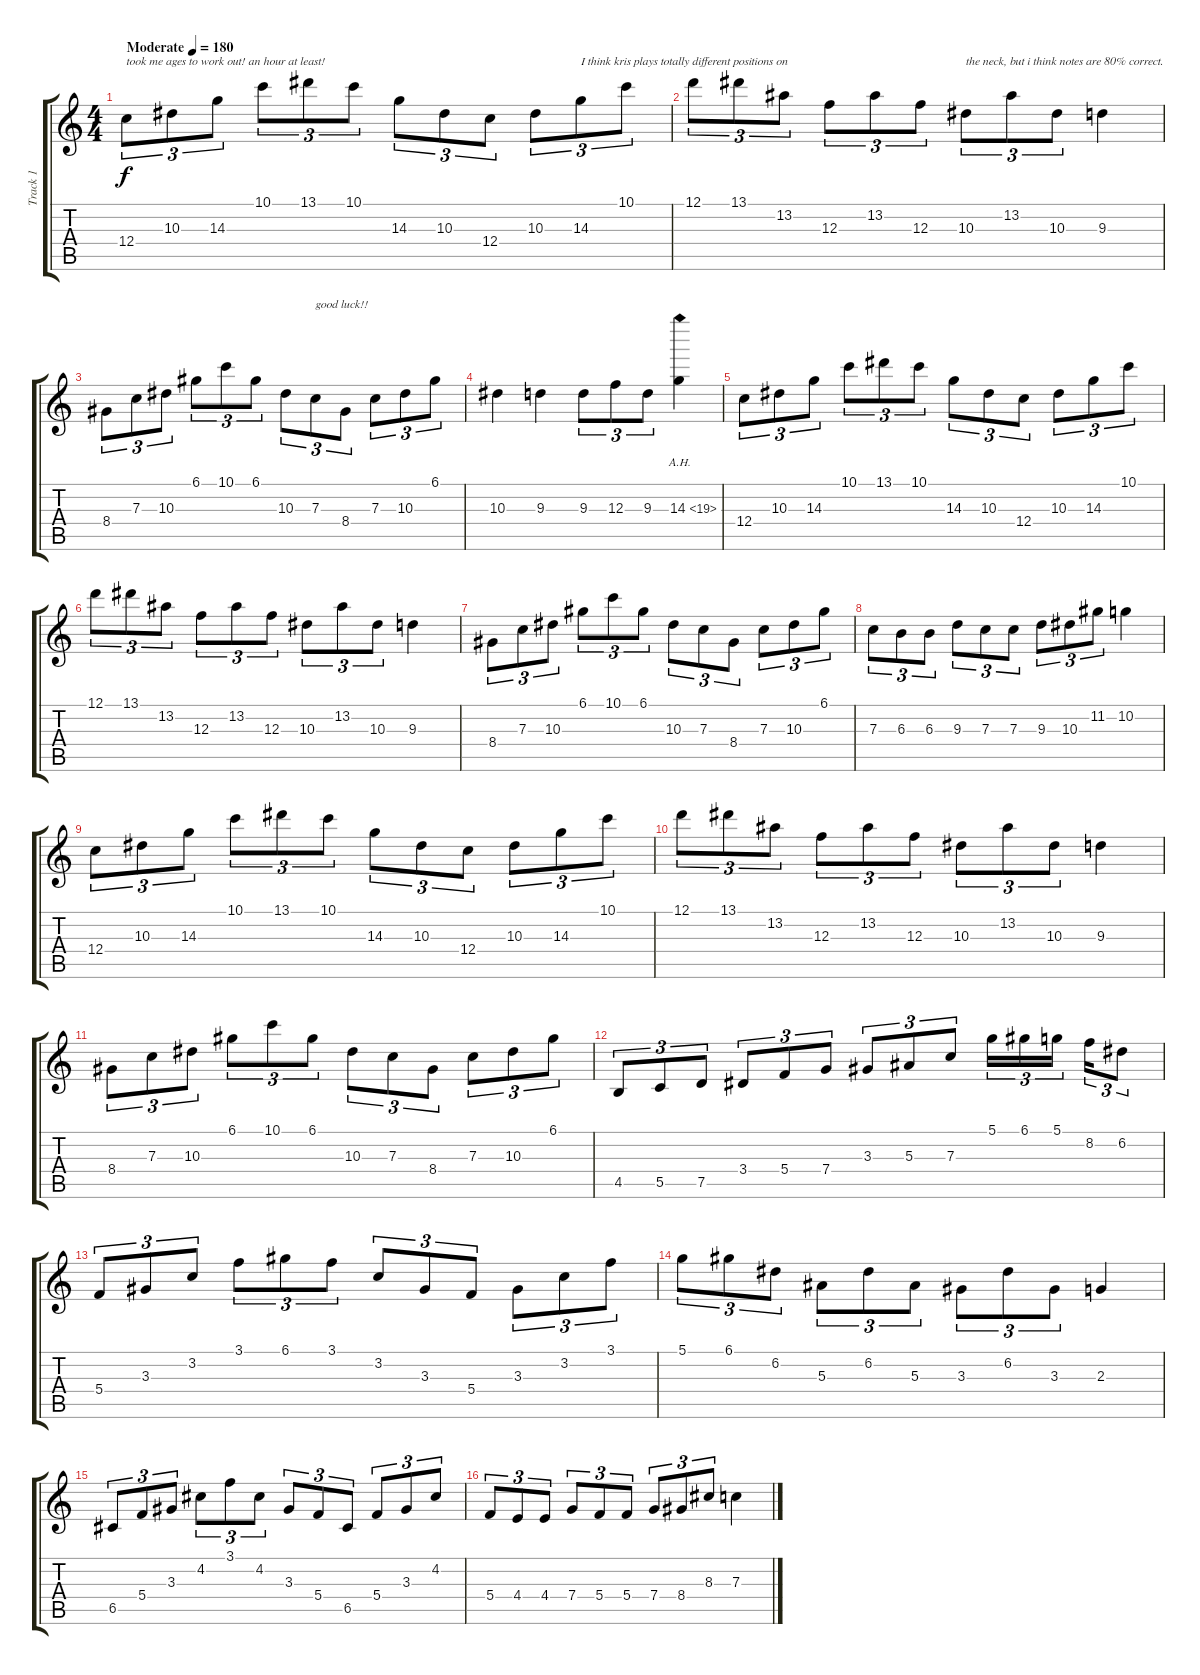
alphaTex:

\track ("Track 1" "Track 1") {instrument distortionguitar}
\staff {score tabs}
\tuning (D4 A3 F3 C3 G2 C2) {hide}
\ts (4 4)
\tempo (180 "Moderate")
\clef g2
\ks c
12.4.8{tu (3 2) txt "took me ages to work out! an hour at least!" dy f instrument distortionguitar} 10.3.8{tu (3 2)} 14.3.8{tu (3 2)} 10.1.8{tu (3 2)} 13.1.8{tu (3 2)} 10.1.8{tu (3 2)} 14.3.8{tu (3 2)} 10.3.8{tu (3 2)} 12.4.8{tu (3 2)} 10.3.8{tu (3 2)} 14.3.8{tu (3 2) txt "I think kris plays totally different positions on "} 10.1.8{tu (3 2)} |
12.1.8{tu (3 2)} 13.1.8{tu (3 2)} 13.2.8{tu (3 2)} 12.3.8{tu (3 2)} 13.2.8{tu (3 2)} 12.3.8{tu (3 2)} 10.3.8{tu (3 2) txt "the neck, but i think notes are 80% correct."} 13.2.8{tu (3 2)} 10.3.8{tu (3 2)} 9.3.4 |
8.4.8{tu (3 2)} 7.3.8{tu (3 2)} 10.3.8{tu (3 2)} 6.1.8{tu (3 2)} 10.1.8{tu (3 2)} 6.1.8{tu (3 2)} 10.3.8{tu (3 2)} 7.3.8{tu (3 2) txt "good luck!!"} 8.4.8{tu (3 2)} 7.3.8{tu (3 2)} 10.3.8{tu (3 2)} 6.1.8{tu (3 2)} |
10.3.4 9.3.4 9.3.8{tu (3 2)} 12.3.8{tu (3 2)} 9.3.8{tu (3 2)} 14.3{ah 5}.4 |
12.4.8{tu (3 2)} 10.3.8{tu (3 2)} 14.3.8{tu (3 2)} 10.1.8{tu (3 2)} 13.1.8{tu (3 2)} 10.1.8{tu (3 2)} 14.3.8{tu (3 2)} 10.3.8{tu (3 2)} 12.4.8{tu (3 2)} 10.3.8{tu (3 2)} 14.3.8{tu (3 2)} 10.1.8{tu (3 2)} |
12.1.8{tu (3 2)} 13.1.8{tu (3 2)} 13.2.8{tu (3 2)} 12.3.8{tu (3 2)} 13.2.8{tu (3 2)} 12.3.8{tu (3 2)} 10.3.8{tu (3 2)} 13.2.8{tu (3 2)} 10.3.8{tu (3 2)} 9.3.4 |
8.4.8{tu (3 2)} 7.3.8{tu (3 2)} 10.3.8{tu (3 2)} 6.1.8{tu (3 2)} 10.1.8{tu (3 2)} 6.1.8{tu (3 2)} 10.3.8{tu (3 2)} 7.3.8{tu (3 2)} 8.4.8{tu (3 2)} 7.3.8{tu (3 2)} 10.3.8{tu (3 2)} 6.1.8{tu (3 2)} |
7.3.8{tu (3 2)} 6.3.8{tu (3 2)} 6.3.8{tu (3 2)} 9.3.8{tu (3 2)} 7.3.8{tu (3 2)} 7.3.8{tu (3 2)} 9.3.8{tu (3 2)} 10.3.8{tu (3 2)} 11.2.8{tu (3 2)} 10.2.4 |
12.4.8{tu (3 2)} 10.3.8{tu (3 2)} 14.3.8{tu (3 2)} 10.1.8{tu (3 2)} 13.1.8{tu (3 2)} 10.1.8{tu (3 2)} 14.3.8{tu (3 2)} 10.3.8{tu (3 2)} 12.4.8{tu (3 2)} 10.3.8{tu (3 2)} 14.3.8{tu (3 2)} 10.1.8{tu (3 2)} |
12.1.8{tu (3 2)} 13.1.8{tu (3 2)} 13.2.8{tu (3 2)} 12.3.8{tu (3 2)} 13.2.8{tu (3 2)} 12.3.8{tu (3 2)} 10.3.8{tu (3 2)} 13.2.8{tu (3 2)} 10.3.8{tu (3 2)} 9.3.4 |
8.4.8{tu (3 2)} 7.3.8{tu (3 2)} 10.3.8{tu (3 2)} 6.1.8{tu (3 2)} 10.1.8{tu (3 2)} 6.1.8{tu (3 2)} 10.3.8{tu (3 2)} 7.3.8{tu (3 2)} 8.4.8{tu (3 2)} 7.3.8{tu (3 2)} 10.3.8{tu (3 2)} 6.1.8{tu (3 2)} |
4.5.8{tu (3 2)} 5.5.8{tu (3 2)} 7.5.8{tu (3 2)} 3.4.8{tu (3 2)} 5.4.8{tu (3 2)} 7.4.8{tu (3 2)} 3.3.8{tu (3 2)} 5.3.8{tu (3 2)} 7.3.8{tu (3 2)} 5.1.16{tu (3 2)} 6.1.16{tu (3 2)} 5.1.16{tu (3 2) beam splitsecondary} 8.2.16{tu (3 2)} 6.2.8{tu (3 2)} |
5.4.8{tu (3 2)} 3.3.8{tu (3 2)} 3.2.8{tu (3 2)} 3.1.8{tu (3 2)} 6.1.8{tu (3 2)} 3.1.8{tu (3 2)} 3.2.8{tu (3 2)} 3.3.8{tu (3 2)} 5.4.8{tu (3 2)} 3.3.8{tu (3 2)} 3.2.8{tu (3 2)} 3.1.8{tu (3 2)} |
5.1.8{tu (3 2)} 6.1.8{tu (3 2)} 6.2.8{tu (3 2)} 5.3.8{tu (3 2)} 6.2.8{tu (3 2)} 5.3.8{tu (3 2)} 3.3.8{tu (3 2)} 6.2.8{tu (3 2)} 3.3.8{tu (3 2)} 2.3.4 |
6.5.8{tu (3 2)} 5.4.8{tu (3 2)} 3.3.8{tu (3 2)} 4.2.8{tu (3 2)} 3.1.8{tu (3 2)} 4.2.8{tu (3 2)} 3.3.8{tu (3 2)} 5.4.8{tu (3 2)} 6.5.8{tu (3 2)} 5.4.8{tu (3 2)} 3.3.8{tu (3 2)} 4.2.8{tu (3 2)} |
5.4.8{tu (3 2)} 4.4.8{tu (3 2)} 4.4.8{tu (3 2)} 7.4.8{tu (3 2)} 5.4.8{tu (3 2)} 5.4.8{tu (3 2)} 7.4.8{tu (3 2)} 8.4.8{tu (3 2)} 8.3.8{tu (3 2)} 7.3.4
